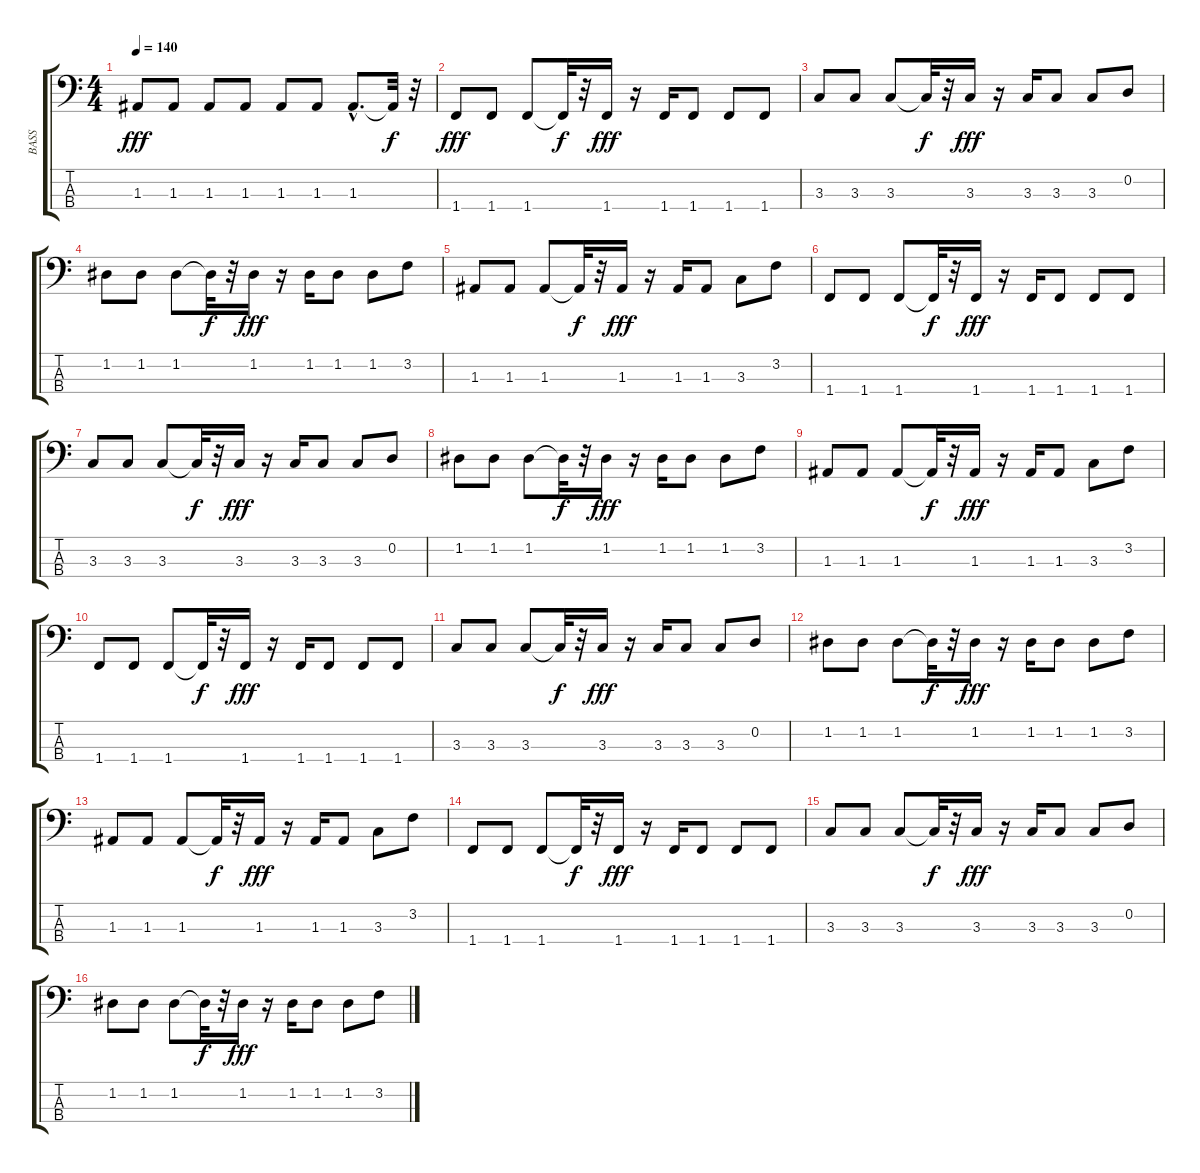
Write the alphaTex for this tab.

\track ("BASS" "BASS") {instrument electricbassfinger}
\staff {score tabs}
\tuning (G2 D2 A1 E1) {hide}
\ts (4 4)
\tempo 140
\clef f4
\ks c
1.3.8{dy fff} 1.3.8 1.3.8 1.3.8 1.3.8 1.3.8 1.3{hac}.8{d} 1.3{t}.32{dy f} r.32 |
1.4.8{dy fff} 1.4.8 1.4.8 1.4{t}.32{dy f} r.32 1.4.16{dy fff} r.16 1.4.16 1.4.8 1.4.8 1.4.8 |
3.3.8 3.3.8 3.3.8 3.3{t}.32{dy f} r.32 3.3.16{dy fff} r.16 3.3.16 3.3.8 3.3.8 0.2.8 |
1.2.8 1.2.8 1.2.8 1.2{t}.32{dy f} r.32 1.2.16{dy fff} r.16 1.2.16 1.2.8 1.2.8 3.2.8 |
1.3.8 1.3.8 1.3.8 1.3{t}.32{dy f} r.32 1.3.16{dy fff} r.16 1.3.16 1.3.8 3.3.8 3.2.8 |
1.4.8 1.4.8 1.4.8 1.4{t}.32{dy f} r.32 1.4.16{dy fff} r.16 1.4.16 1.4.8 1.4.8 1.4.8 |
3.3.8 3.3.8 3.3.8 3.3{t}.32{dy f} r.32 3.3.16{dy fff} r.16 3.3.16 3.3.8 3.3.8 0.2.8 |
1.2.8 1.2.8 1.2.8 1.2{t}.32{dy f} r.32 1.2.16{dy fff} r.16 1.2.16 1.2.8 1.2.8 3.2.8 |
1.3.8 1.3.8 1.3.8 1.3{t}.32{dy f} r.32 1.3.16{dy fff} r.16 1.3.16 1.3.8 3.3.8 3.2.8 |
1.4.8 1.4.8 1.4.8 1.4{t}.32{dy f} r.32 1.4.16{dy fff} r.16 1.4.16 1.4.8 1.4.8 1.4.8 |
3.3.8 3.3.8 3.3.8 3.3{t}.32{dy f} r.32 3.3.16{dy fff} r.16 3.3.16 3.3.8 3.3.8 0.2.8 |
1.2.8 1.2.8 1.2.8 1.2{t}.32{dy f} r.32 1.2.16{dy fff} r.16 1.2.16 1.2.8 1.2.8 3.2.8 |
1.3.8 1.3.8 1.3.8 1.3{t}.32{dy f} r.32 1.3.16{dy fff} r.16 1.3.16 1.3.8 3.3.8 3.2.8 |
1.4.8 1.4.8 1.4.8 1.4{t}.32{dy f} r.32 1.4.16{dy fff} r.16 1.4.16 1.4.8 1.4.8 1.4.8 |
3.3.8 3.3.8 3.3.8 3.3{t}.32{dy f} r.32 3.3.16{dy fff} r.16 3.3.16 3.3.8 3.3.8 0.2.8 |
1.2.8 1.2.8 1.2.8 1.2{t}.32{dy f} r.32 1.2.16{dy fff} r.16 1.2.16 1.2.8 1.2.8 3.2.8
